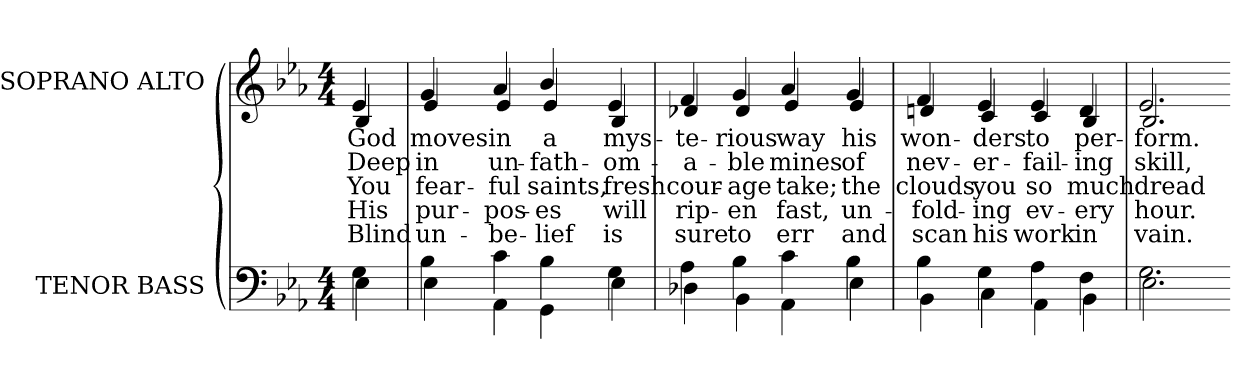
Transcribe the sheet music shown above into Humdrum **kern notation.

**kern	**kern	**text	**text	**text	**text	**text
*part2	*part1	*part1	*part1	*part1	*part1	*part1
*staff2	*staff1	*staff1	*staff1	*staff1	*staff1	*staff1
*I"TENOR BASS	*I"SOPRANO ALTO	*	*	*	*	*
*I'T. B.	*I'S. A.	*	*	*	*	*
!!LO:PB:g=z
*clefF4	*clefG2	*	*	*	*	*
*k[b-e-a-]	*k[b-e-a-]	*	*	*	*	*
*E-:	*E-:	*	*	*	*	*
*M4/4	*M4/4	*	*	*	*	*
=	=	=	=	=	=	=
*^	*	*	*	*	*	*
!	!	!LO:TX:b:cj:t=1	!	!	!	!	!
!	!	!LO:TX:b:cj:t=2	!	!	!	!	!
!	!	!LO:TX:b:cj:t=3	!	!	!	!	!
!	!	!LO:TX:b:cj:t=4	!	!	!	!	!
!	!	!LO:TX:b:cj:t=5	!	!	!	!	!
!	!	!	!LO:LY:b:color=#000000	!LO:LY:b:color=#000000	!LO:LY:b:color=#000000	!LO:LY:b:color=#000000	!LO:LY:b:color=#000000
*	*	*^	*	*	*	*	*
4Gi\	4E-i\	4e-i/	4B-i/	God	Deep	You	His	Blind
=	=	=	=	=	=	=	=	=
!	!	!	!	!LO:LY:b:color=#000000	!LO:LY:b:color=#000000	!LO:LY:b:color=#000000	!LO:LY:b:color=#000000	!LO:LY:b:color=#000000
4B-i\	4E-i\	4gi/	4e-i/	moves	in	fear-	pur-	un-
!	!	!	!	!LO:LY:b:color=#000000	!LO:LY:b:color=#000000	!LO:LY:b:color=#000000	!LO:LY:b:color=#000000	!LO:LY:b:color=#000000
4ci\	4AA-i\	4a-i/	4e-i/	in	un-	-ful	-pos-	-be-
!	!	!	!	!LO:LY:b:color=#000000	!LO:LY:b:color=#000000	!LO:LY:b:color=#000000	!LO:LY:b:color=#000000	!LO:LY:b:color=#000000
4B-i\	4GGi\	4b-i/	4e-i/	a	-fath-	saints,	-es	-lief
!	!	!	!	!LO:LY:b:color=#000000	!LO:LY:b:color=#000000	!LO:LY:b:color=#000000	!LO:LY:b:color=#000000	!LO:LY:b:color=#000000
4Gi\	4E-i\	4e-i/	4B-i/	mys-	-om-	fresh	will	is
=1	=1	=1	=1	=1	=1	=1	=1	=1
!	!	!	!	!LO:LY:b:color=#000000	!LO:LY:b:color=#000000	!LO:LY:b:color=#000000	!LO:LY:b:color=#000000	!LO:LY:b:color=#000000
4A-i\	4D-Xi\	4fi/	4d-Xi/	-te-	-a-	cour-	rip-	sure
!	!	!	!	!LO:LY:b:color=#000000	!LO:LY:b:color=#000000	!LO:LY:b:color=#000000	!LO:LY:b:color=#000000	!LO:LY:b:color=#000000
4B-i\	4BB-i\	4gi/	4d-i/	-rious	-ble	-age	-en	to
!	!	!	!	!LO:LY:b:color=#000000	!LO:LY:b:color=#000000	!LO:LY:b:color=#000000	!LO:LY:b:color=#000000	!LO:LY:b:color=#000000
4ci\	4AA-i\	4a-i/	4e-i/	way	mines	take;	fast,	err
!	!	!	!	!LO:LY:b:color=#000000	!LO:LY:b:color=#000000	!LO:LY:b:color=#000000	!LO:LY:b:color=#000000	!LO:LY:b:color=#000000
4B-i\	4E-i\	4gi/	4e-i/	his	of	the	un-	and
=2	=2	=2	=2	=2	=2	=2	=2	=2
!	!	!	!	!LO:LY:b:color=#000000	!LO:LY:b:color=#000000	!LO:LY:b:color=#000000	!LO:LY:b:color=#000000	!LO:LY:b:color=#000000
4B-i\	4BB-i\	4fi/	4dni/	won-	nev-	clouds	-fold-	scan
!	!	!	!	!LO:LY:b:color=#000000	!LO:LY:b:color=#000000	!LO:LY:b:color=#000000	!LO:LY:b:color=#000000	!LO:LY:b:color=#000000
4Gi\	4Ci\	4e-i/	4ci/	-ders	-er-	you	-ing	his
!	!	!	!	!LO:LY:b:color=#000000	!LO:LY:b:color=#000000	!LO:LY:b:color=#000000	!LO:LY:b:color=#000000	!LO:LY:b:color=#000000
4A-i\	4AA-i\	4e-i/	4ci/	to	-fail-	so	ev-	work
!	!	!	!	!LO:LY:b:color=#000000	!LO:LY:b:color=#000000	!LO:LY:b:color=#000000	!LO:LY:b:color=#000000	!LO:LY:b:color=#000000
4Fi\	4BB-i\	4di/	4B-i/	per-	-ing	much	-ery	in
=3	=3	=3	=3	=3	=3	=3	=3	=3
!	!	!	!	!LO:LY:b:color=#000000	!LO:LY:b:color=#000000	!LO:LY:b:color=#000000	!LO:LY:b:color=#000000	!LO:LY:b:color=#000000
2.Gi\	2.E-i\	2.e-i/	2.B-i/	-form.	skill,	dread	hour.	vain.
*v	*v	*	*	*	*	*	*	*
*	*v	*v	*	*	*	*	*
=-	=-	=-	=-	=-	=-	=-
*-	*-	*-	*-	*-	*-	*-
